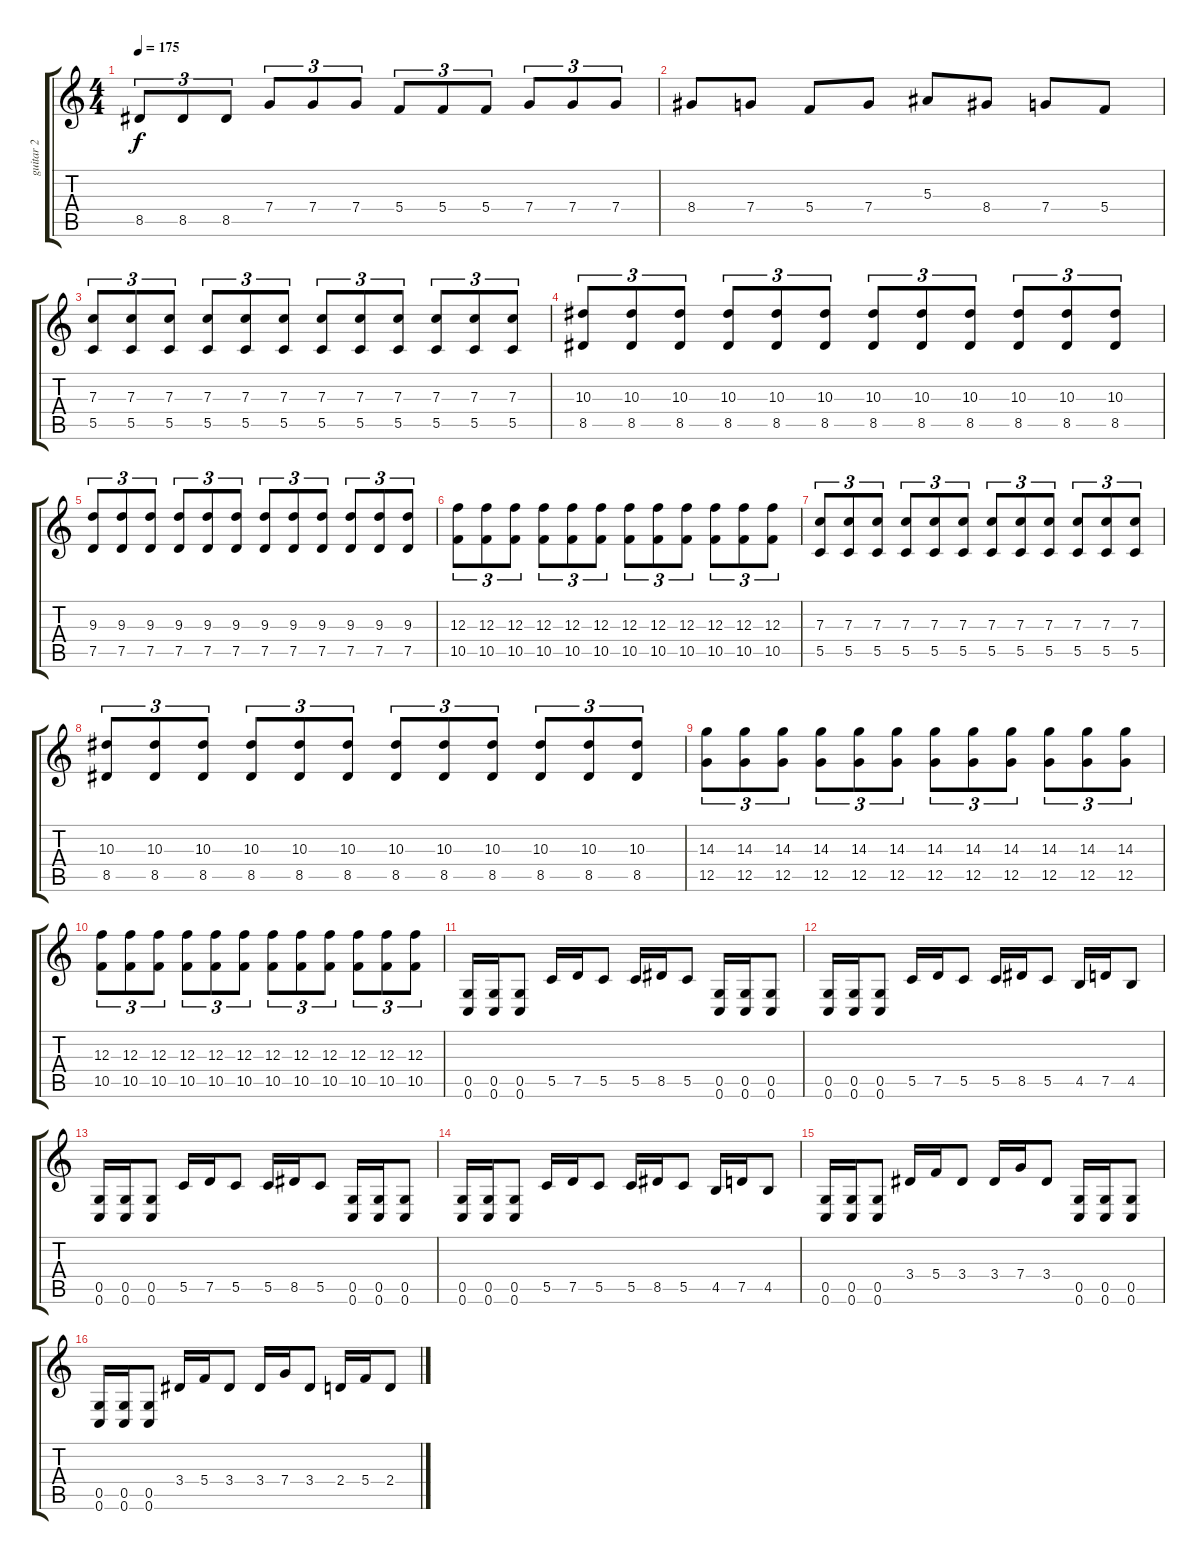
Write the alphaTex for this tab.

\track ("guitar 2" "guitar 2") {instrument overdrivenguitar}
\staff {score tabs}
\tuning (D4 A3 F3 C3 G2 C2) {hide}
\ts (4 4)
\tempo 175
\clef g2
\ks c
8.5.8{tu (3 2) dy f} 8.5.8{tu (3 2)} 8.5.8{tu (3 2)} 7.4.8{tu (3 2)} 7.4.8{tu (3 2)} 7.4.8{tu (3 2)} 5.4.8{tu (3 2)} 5.4.8{tu (3 2)} 5.4.8{tu (3 2)} 7.4.8{tu (3 2)} 7.4.8{tu (3 2)} 7.4.8{tu (3 2)} |
8.4.8 7.4.8 5.4.8 7.4.8 5.3.8 8.4.8 7.4.8 5.4.8 |
(7.3 5.5).8{tu (3 2)} (7.3 5.5).8{tu (3 2)} (7.3 5.5).8{tu (3 2)} (7.3 5.5).8{tu (3 2)} (7.3 5.5).8{tu (3 2)} (7.3 5.5).8{tu (3 2)} (7.3 5.5).8{tu (3 2)} (7.3 5.5).8{tu (3 2)} (7.3 5.5).8{tu (3 2)} (7.3 5.5).8{tu (3 2)} (7.3 5.5).8{tu (3 2)} (7.3 5.5).8{tu (3 2)} |
(10.3 8.5).8{tu (3 2)} (10.3 8.5).8{tu (3 2)} (10.3 8.5).8{tu (3 2)} (10.3 8.5).8{tu (3 2)} (10.3 8.5).8{tu (3 2)} (10.3 8.5).8{tu (3 2)} (10.3 8.5).8{tu (3 2)} (10.3 8.5).8{tu (3 2)} (10.3 8.5).8{tu (3 2)} (10.3 8.5).8{tu (3 2)} (10.3 8.5).8{tu (3 2)} (10.3 8.5).8{tu (3 2)} |
(9.3 7.5).8{tu (3 2)} (9.3 7.5).8{tu (3 2)} (9.3 7.5).8{tu (3 2)} (9.3 7.5).8{tu (3 2)} (9.3 7.5).8{tu (3 2)} (9.3 7.5).8{tu (3 2)} (9.3 7.5).8{tu (3 2)} (9.3 7.5).8{tu (3 2)} (9.3 7.5).8{tu (3 2)} (9.3 7.5).8{tu (3 2)} (9.3 7.5).8{tu (3 2)} (9.3 7.5).8{tu (3 2)} |
(12.3 10.5).8{tu (3 2)} (12.3 10.5).8{tu (3 2)} (12.3 10.5).8{tu (3 2)} (12.3 10.5).8{tu (3 2)} (12.3 10.5).8{tu (3 2)} (12.3 10.5).8{tu (3 2)} (12.3 10.5).8{tu (3 2)} (12.3 10.5).8{tu (3 2)} (12.3 10.5).8{tu (3 2)} (12.3 10.5).8{tu (3 2)} (12.3 10.5).8{tu (3 2)} (12.3 10.5).8{tu (3 2)} |
(7.3 5.5).8{tu (3 2)} (7.3 5.5).8{tu (3 2)} (7.3 5.5).8{tu (3 2)} (7.3 5.5).8{tu (3 2)} (7.3 5.5).8{tu (3 2)} (7.3 5.5).8{tu (3 2)} (7.3 5.5).8{tu (3 2)} (7.3 5.5).8{tu (3 2)} (7.3 5.5).8{tu (3 2)} (7.3 5.5).8{tu (3 2)} (7.3 5.5).8{tu (3 2)} (7.3 5.5).8{tu (3 2)} |
(10.3 8.5).8{tu (3 2)} (10.3 8.5).8{tu (3 2)} (10.3 8.5).8{tu (3 2)} (10.3 8.5).8{tu (3 2)} (10.3 8.5).8{tu (3 2)} (10.3 8.5).8{tu (3 2)} (10.3 8.5).8{tu (3 2)} (10.3 8.5).8{tu (3 2)} (10.3 8.5).8{tu (3 2)} (10.3 8.5).8{tu (3 2)} (10.3 8.5).8{tu (3 2)} (10.3 8.5).8{tu (3 2)} |
(14.3 12.5).8{tu (3 2)} (14.3 12.5).8{tu (3 2)} (14.3 12.5).8{tu (3 2)} (14.3 12.5).8{tu (3 2)} (14.3 12.5).8{tu (3 2)} (14.3 12.5).8{tu (3 2)} (14.3 12.5).8{tu (3 2)} (14.3 12.5).8{tu (3 2)} (14.3 12.5).8{tu (3 2)} (14.3 12.5).8{tu (3 2)} (14.3 12.5).8{tu (3 2)} (14.3 12.5).8{tu (3 2)} |
(12.3 10.5).8{tu (3 2)} (12.3 10.5).8{tu (3 2)} (12.3 10.5).8{tu (3 2)} (12.3 10.5).8{tu (3 2)} (12.3 10.5).8{tu (3 2)} (12.3 10.5).8{tu (3 2)} (12.3 10.5).8{tu (3 2)} (12.3 10.5).8{tu (3 2)} (12.3 10.5).8{tu (3 2)} (12.3 10.5).8{tu (3 2)} (12.3 10.5).8{tu (3 2)} (12.3 10.5).8{tu (3 2)} |
(0.5 0.6).16 (0.5 0.6).16 (0.5 0.6).8 5.5.16 7.5.16 5.5.8 5.5.16 8.5.16 5.5.8 (0.5 0.6).16 (0.5 0.6).16 (0.5 0.6).8 |
(0.5 0.6).16 (0.5 0.6).16 (0.5 0.6).8 5.5.16 7.5.16 5.5.8 5.5.16 8.5.16 5.5.8 4.5.16 7.5.16 4.5.8 |
(0.5 0.6).16 (0.5 0.6).16 (0.5 0.6).8 5.5.16 7.5.16 5.5.8 5.5.16 8.5.16 5.5.8 (0.5 0.6).16 (0.5 0.6).16 (0.5 0.6).8 |
(0.5 0.6).16 (0.5 0.6).16 (0.5 0.6).8 5.5.16 7.5.16 5.5.8 5.5.16 8.5.16 5.5.8 4.5.16 7.5.16 4.5.8 |
(0.5 0.6).16 (0.5 0.6).16 (0.5 0.6).8 3.4.16 5.4.16 3.4.8 3.4.16 7.4.16 3.4.8 (0.5 0.6).16 (0.5 0.6).16 (0.5 0.6).8 |
(0.5 0.6).16 (0.5 0.6).16 (0.5 0.6).8 3.4.16 5.4.16 3.4.8 3.4.16 7.4.16 3.4.8 2.4.16 5.4.16 2.4.8
